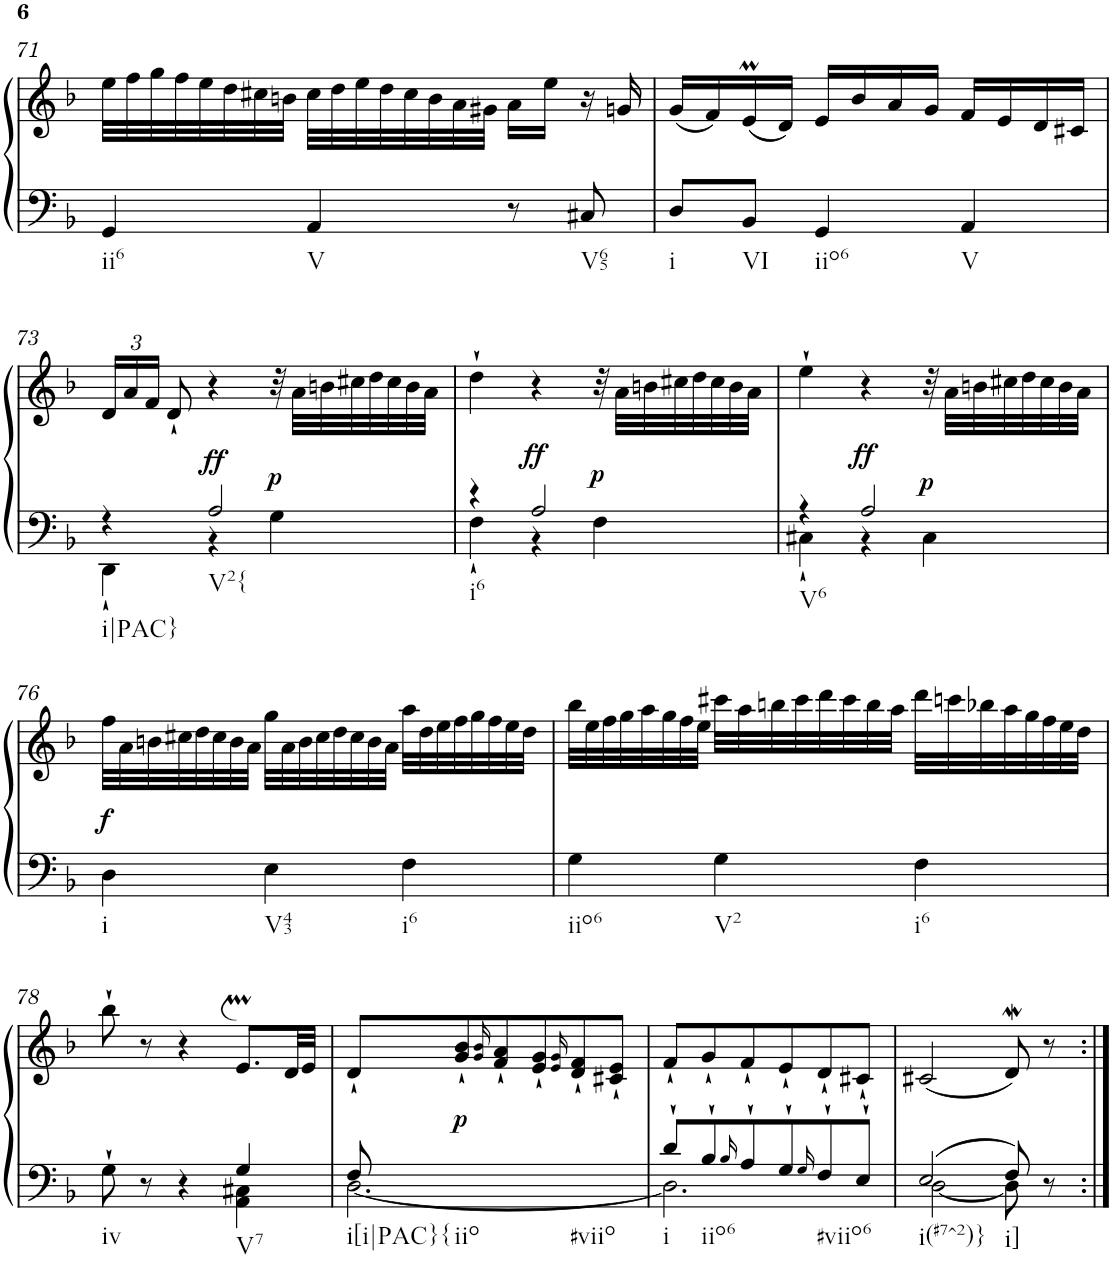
**kern	**kern	**dynam
*part1	*part1	*part1
*staff2	*staff1	*staff1/2
*I"Harpsichord	*	*
*I'Hch.	*	*
!!LO:PB:g=z
*clefF4	*clefG2	*
*k[b-]	*k[b-]	*
*F:	*F:	*
*M3/4	*M3/4	*
=71	=71	=71
!LO:TX:b:t=ii6	!	!
4GG/	32ee\LLL	.
.	32ff\	.
.	32gg\	.
.	32ff\	.
.	32ee\	.
.	32dd\	.
.	32cc#X\	.
.	32bn\JJJ	.
!LO:TX:b:t=V	!	!
4AA/	32cc#\LLL	.
.	32dd\	.
.	32ee\	.
.	32dd\	.
.	32cc#\	.
.	32b\	.
.	32a\	.
.	32g#X\JJJ	.
8r	16a\LL	.
.	16ee\JJ	.
!LO:TX:b:t=V65	!	!
8C#X/	16r	.
.	16gn/	.
=72	=72	=72
!LO:TX:b:t=i	!	!
8D/L	(16g/LL	.
.	16f/)	.
!LO:TX:b:t=VI	!	!
8BB-/J	(16em/	.
.	16d/JJ)	.
!LO:TX:b:t=iio6	!	!
4GG/	16e/LL	.
.	16b-/	.
.	16a/	.
.	16g/JJ	.
!LO:TX:b:t=V	!	!
4AA/	16f/LL	.
.	16e/	.
.	16d/	.
.	16c#X/JJ	.
!!LO:LB:g=z
=73	=73	=73
*^	*	*
*	*	*Xbrackettup	*
!LO:TX:b:t=i|PAC}	!	!	!
4r	4DD`\	24d/LL	.
.	.	24a/	.
.	.	24f/JJ	.
.	.	8d`/	.
!LO:TX:b:t=V2{	!	!	!
!	!	!	!LO:DY:b
2A/	4r	4r	ff
!	!	!	!LO:DY:a=2
.	4G\	32r	p
.	.	32a\LLL	.
.	.	32bn\	.
.	.	32cc#X\	.
.	.	32dd\	.
.	.	32cc#\	.
.	.	32b\	.
.	.	32a\JJJ	.
=74	=74	=74	=74
!LO:TX:b:t=i6	!	!	!
4r	4F`\	4dd`\	.
!	!	!	!LO:DY:b
2A/	4r	4r	ff
!	!	!	!LO:DY:a=2
.	4F\	32r	p
.	.	32a\LLL	.
.	.	32bn\	.
.	.	32cc#X\	.
.	.	32dd\	.
.	.	32cc#\	.
.	.	32b\	.
.	.	32a\JJJ	.
=75	=75	=75	=75
!LO:TX:b:t=V6	!	!	!
4r	4C#X`\	4ee`\	.
!	!	!	!LO:DY:b
2A/	4r	4r	ff
!	!	!	!LO:DY:a=2
.	4C#\	32r	p
.	.	32a\LLL	.
.	.	32bn\	.
.	.	32cc#X\	.
.	.	32dd\	.
.	.	32cc#\	.
.	.	32b\	.
.	.	32a\JJJ	.
*v	*v	*	*
!!LO:LB:g=z
=76	=76	=76
!LO:TX:b:t=i	!	!
!	!	!LO:DY:b
4D\	32ff\LLL	f
.	32a\	.
.	32bn\	.
.	32cc#X\	.
.	32dd\	.
.	32cc#\	.
.	32b\	.
.	32a\JJJ	.
!LO:TX:b:t=V43	!	!
4E\	32gg\LLL	.
.	32a\	.
.	32b\	.
.	32cc#\	.
.	32dd\	.
.	32cc#\	.
.	32b\	.
.	32a\JJJ	.
!LO:TX:b:t=i6	!	!
4F\	32aa\LLL	.
.	32dd\	.
.	32ee\	.
.	32ff\	.
.	32gg\	.
.	32ff\	.
.	32ee\	.
.	32dd\JJJ	.
=77	=77	=77
!LO:TX:b:t=iio6	!	!
4G\	32bb-\LLL	.
.	32ee\	.
.	32ff\	.
.	32gg\	.
.	32aa\	.
.	32gg\	.
.	32ff\	.
.	32ee\JJJ	.
!LO:TX:b:t=V2	!	!
4G\	32ccc#X\LLL	.
.	32aa\	.
.	32bbn\	.
.	32ccc#\	.
.	32ddd\	.
.	32ccc#\	.
.	32bb\	.
.	32aa\JJJ	.
!LO:TX:b:t=i6	!	!
4F\	32ddd\LLL	.
.	32cccn\	.
.	32bb-X\	.
.	32aa\	.
.	32gg\	.
.	32ff\	.
.	32ee\	.
.	32dd\JJJ	.
!!LO:LB:g=z
=78	=78	=78
*^	*	*
!LO:TX:b:t=iv	!	!	!
8G`\	2ryy	8bb-`\	.
8r	.	8r	.
4r	.	4r	.
!LO:TX:b:t=V7	!	!	!
4G/	4AA\ 4C#X\	8.em/L	.
.	.	32d/LL	.
.	.	32e/JJJ	.
=79	=79	=79	=79
!LO:TX:b:t=i[i|PAC}{	!	!	!
8F/	[<2.D\	8d`/L	.
!LO:TX:b:t=iio	!	!	!
!LO:TX:b:t=#viio	!	!	!
!	!	!	!LO:DY:b
2ryy	.	8g/` 8b-/`	p
.	.	16qg/ 16qb-/	.
.	.	8f/` 8a/`	.
.	.	8e/` 8g/`	.
.	.	16qe/ 16qg/	.
.	.	8d/` 8f/`	.
8ryy	.	8c#X/` 8e/`J	.
=80	=80	=80	=80
!LO:TX:b:t=i	!	!	!
8d`/L	2.D\]	8f`/L	.
!LO:TX:b:t=iio6	!	!	!
8B-`/	.	8g`/	.
16qB-/	.	.	.
8A`/	.	8f`/	.
8G`/	.	8e`/	.
16qG/	.	.	.
!LO:TX:b:t=#viio6	!	!	!
8F`/	.	8d`/	.
8E`/J	.	8c#X`/J	.
=81	=81	=81	=81
!LO:TX:b:t=i(#7^2)}	!	!	!
2E/	[<2D\	(<2c#X/	.
!LO:TX:b:t=i]	!	!	!
8F/	8D\]	8dW/)	.
8r	8ryy	8r	.
*v	*v	*	*
=:|!	=:|!	=:|!
*-	*-	*-
